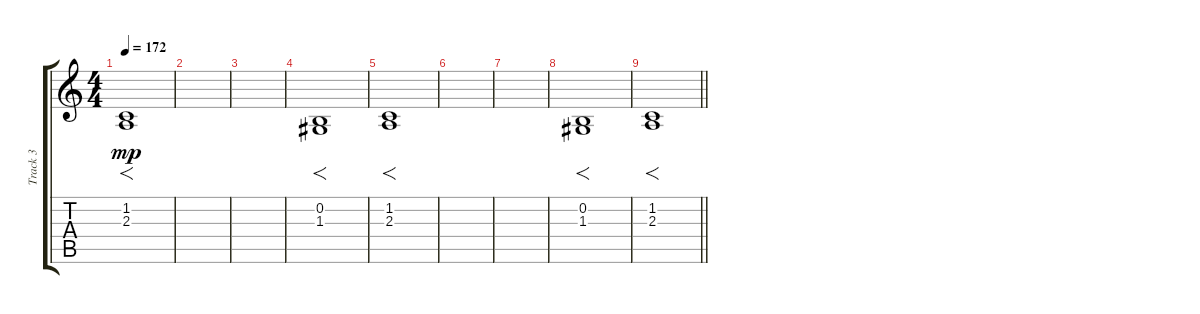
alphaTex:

\track ("Track 3" "Track 3") {instrument violin}
\staff {score tabs}
\tuning (E4 B3 G3 D3 A2 E2) {hide}
\ts (4 4)
\tempo 172
\clef g2
\ks c
(1.2 2.3).1{f dy mp} |
|
|
(0.2 1.3).1{f} |
(1.2 2.3).1{f} |
|
|
(0.2 1.3).1{f} |
\barLineRight lightlight
(1.2 2.3).1{f}
